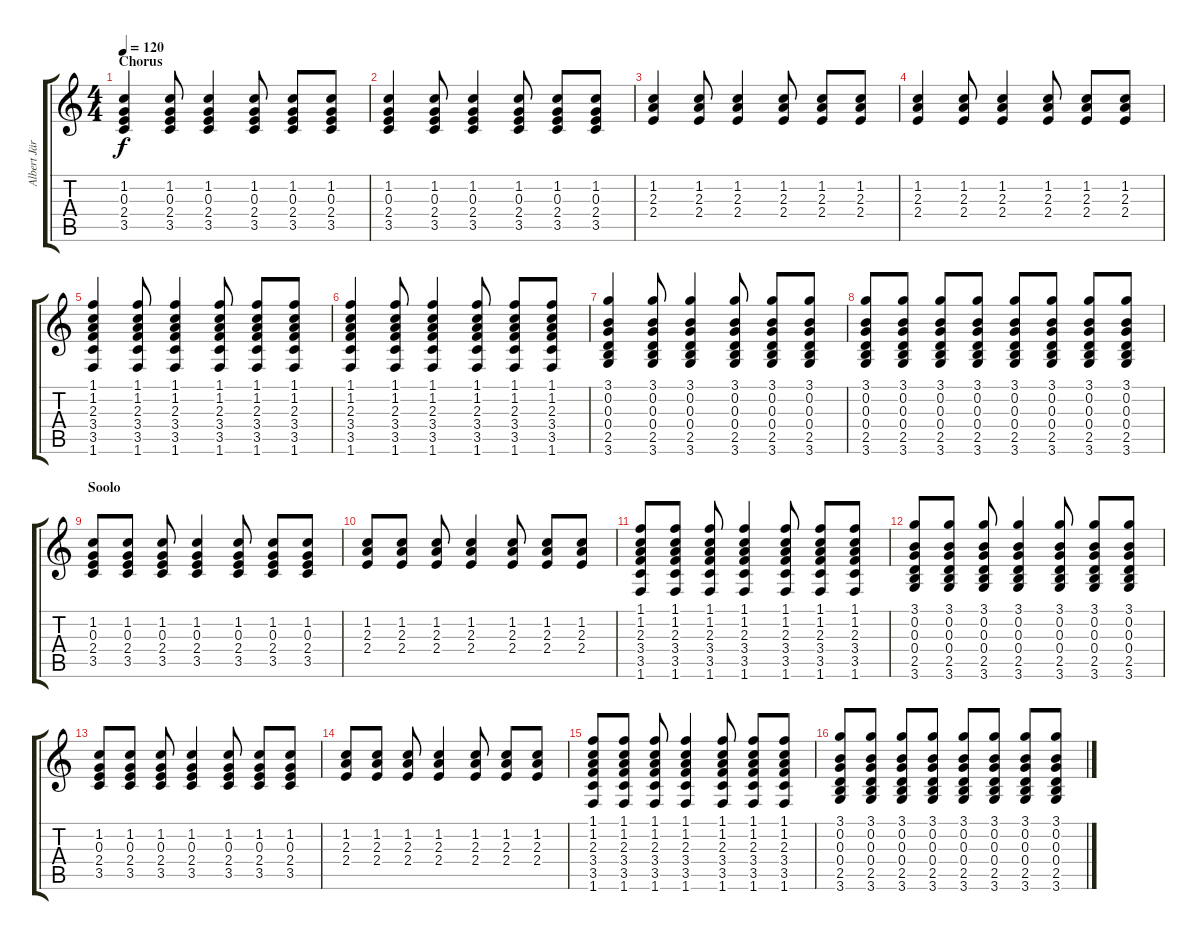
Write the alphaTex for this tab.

\track ("Albert Järvinen" "Albert Jär") {instrument distortionguitar}
\staff {score tabs}
\tuning (E4 B3 G3 D3 A2 E2) {hide}
\ts (4 4)
\section ("" "Chorus")
\tempo 120
\clef g2
\ks c
(1.2 0.3 2.4 3.5).4{dy f} (1.2 0.3 2.4 3.5).8 (1.2 0.3 2.4 3.5).4 (1.2 0.3 2.4 3.5).8 (1.2 0.3 2.4 3.5).8 (1.2 0.3 2.4 3.5).8 |
(1.2 0.3 2.4 3.5).4 (1.2 0.3 2.4 3.5).8 (1.2 0.3 2.4 3.5).4 (1.2 0.3 2.4 3.5).8 (1.2 0.3 2.4 3.5).8 (1.2 0.3 2.4 3.5).8 |
(1.2 2.3 2.4).4 (1.2 2.3 2.4).8 (1.2 2.3 2.4).4 (1.2 2.3 2.4).8 (1.2 2.3 2.4).8 (1.2 2.3 2.4).8 |
(1.2 2.3 2.4).4 (1.2 2.3 2.4).8 (1.2 2.3 2.4).4 (1.2 2.3 2.4).8 (1.2 2.3 2.4).8 (1.2 2.3 2.4).8 |
(1.1 1.2 2.3 3.4 3.5 1.6).4 (1.1 1.2 2.3 3.4 3.5 1.6).8 (1.1 1.2 2.3 3.4 3.5 1.6).4 (1.1 1.2 2.3 3.4 3.5 1.6).8 (1.1 1.2 2.3 3.4 3.5 1.6).8 (1.1 1.2 2.3 3.4 3.5 1.6).8 |
(1.1 1.2 2.3 3.4 3.5 1.6).4 (1.1 1.2 2.3 3.4 3.5 1.6).8 (1.1 1.2 2.3 3.4 3.5 1.6).4 (1.1 1.2 2.3 3.4 3.5 1.6).8 (1.1 1.2 2.3 3.4 3.5 1.6).8 (1.1 1.2 2.3 3.4 3.5 1.6).8 |
(3.1 0.2 0.3 0.4 2.5 3.6).4 (3.1 0.2 0.3 0.4 2.5 3.6).8 (3.1 0.2 0.3 0.4 2.5 3.6).4 (3.1 0.2 0.3 0.4 2.5 3.6).8 (3.1 0.2 0.3 0.4 2.5 3.6).8 (3.1 0.2 0.3 0.4 2.5 3.6).8 |
(3.1 0.2 0.3 0.4 2.5 3.6).8 (3.1 0.2 0.3 0.4 2.5 3.6).8 (3.1 0.2 0.3 0.4 2.5 3.6).8 (3.1 0.2 0.3 0.4 2.5 3.6).8 (3.1 0.2 0.3 0.4 2.5 3.6).8 (3.1 0.2 0.3 0.4 2.5 3.6).8 (3.1 0.2 0.3 0.4 2.5 3.6).8 (3.1 0.2 0.3 0.4 2.5 3.6).8 |
\section ("" "Soolo")
(1.2 0.3 2.4 3.5).8 (1.2 0.3 2.4 3.5).8 (1.2 0.3 2.4 3.5).8 (1.2 0.3 2.4 3.5).4 (1.2 0.3 2.4 3.5).8 (1.2 0.3 2.4 3.5).8 (1.2 0.3 2.4 3.5).8 |
(1.2 2.3 2.4).8 (1.2 2.3 2.4).8 (1.2 2.3 2.4).8 (1.2 2.3 2.4).4 (1.2 2.3 2.4).8 (1.2 2.3 2.4).8 (1.2 2.3 2.4).8 |
(1.1 1.2 2.3 3.4 3.5 1.6).8 (1.1 1.2 2.3 3.4 3.5 1.6).8 (1.1 1.2 2.3 3.4 3.5 1.6).8 (1.1 1.2 2.3 3.4 3.5 1.6).4 (1.1 1.2 2.3 3.4 3.5 1.6).8 (1.1 1.2 2.3 3.4 3.5 1.6).8 (1.1 1.2 2.3 3.4 3.5 1.6).8 |
(3.1 0.2 0.3 0.4 2.5 3.6).8 (3.1 0.2 0.3 0.4 2.5 3.6).8 (3.1 0.2 0.3 0.4 2.5 3.6).8 (3.1 0.2 0.3 0.4 2.5 3.6).4 (3.1 0.2 0.3 0.4 2.5 3.6).8 (3.1 0.2 0.3 0.4 2.5 3.6).8 (3.1 0.2 0.3 0.4 2.5 3.6).8 |
(1.2 0.3 2.4 3.5).8 (1.2 0.3 2.4 3.5).8 (1.2 0.3 2.4 3.5).8 (1.2 0.3 2.4 3.5).4 (1.2 0.3 2.4 3.5).8 (1.2 0.3 2.4 3.5).8 (1.2 0.3 2.4 3.5).8 |
(1.2 2.3 2.4).8 (1.2 2.3 2.4).8 (1.2 2.3 2.4).8 (1.2 2.3 2.4).4 (1.2 2.3 2.4).8 (1.2 2.3 2.4).8 (1.2 2.3 2.4).8 |
(1.1 1.2 2.3 3.4 3.5 1.6).8 (1.1 1.2 2.3 3.4 3.5 1.6).8 (1.1 1.2 2.3 3.4 3.5 1.6).8 (1.1 1.2 2.3 3.4 3.5 1.6).4 (1.1 1.2 2.3 3.4 3.5 1.6).8 (1.1 1.2 2.3 3.4 3.5 1.6).8 (1.1 1.2 2.3 3.4 3.5 1.6).8 |
(3.1 0.2 0.3 0.4 2.5 3.6).8 (3.1 0.2 0.3 0.4 2.5 3.6).8 (3.1 0.2 0.3 0.4 2.5 3.6).8 (3.1 0.2 0.3 0.4 2.5 3.6).8 (3.1 0.2 0.3 0.4 2.5 3.6).8 (3.1 0.2 0.3 0.4 2.5 3.6).8 (3.1 0.2 0.3 0.4 2.5 3.6).8 (3.1 0.2 0.3 0.4 2.5 3.6).8
